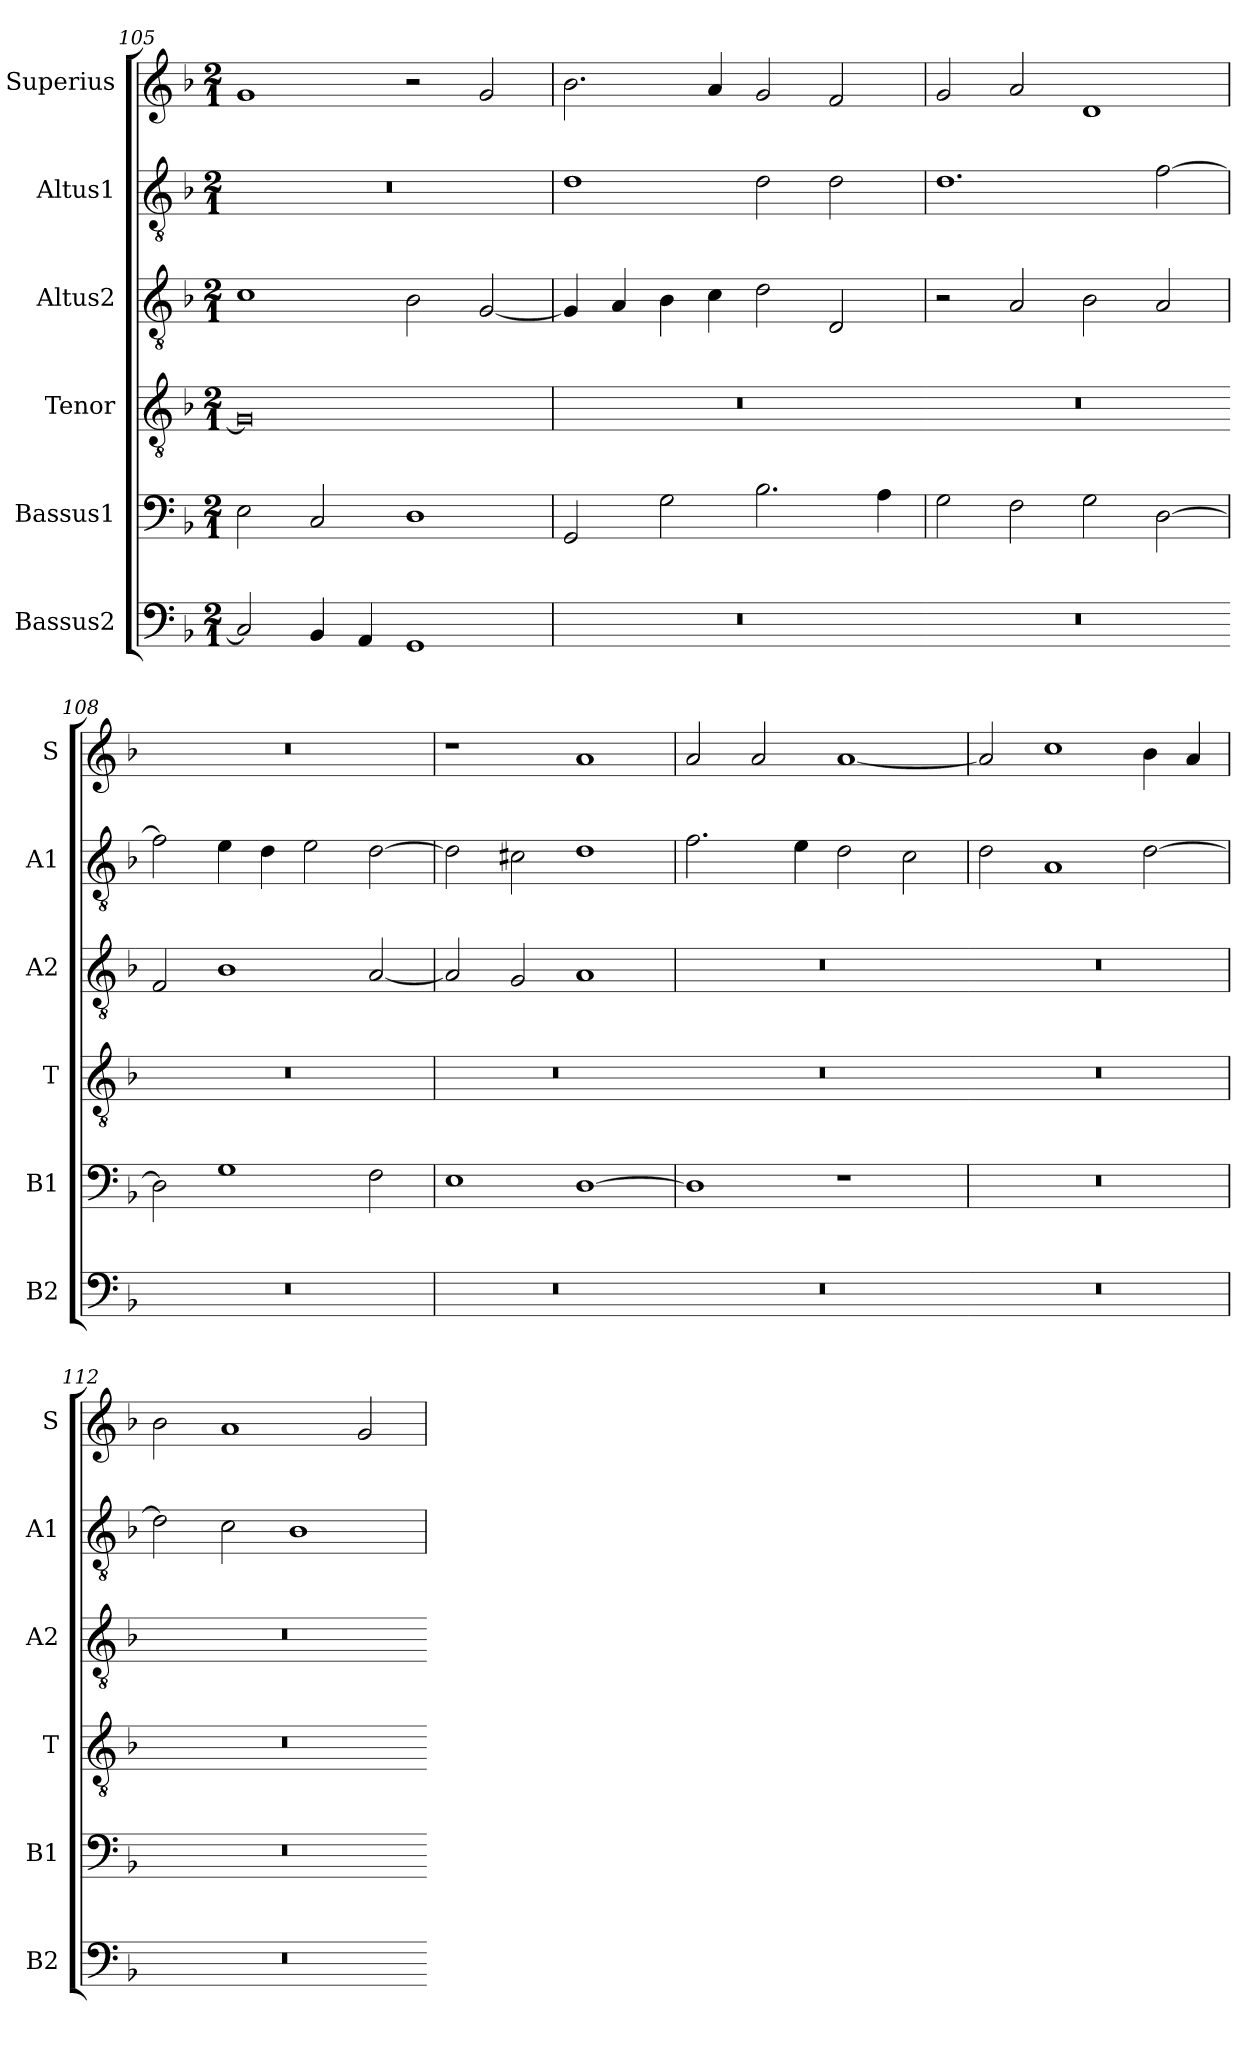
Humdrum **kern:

**kern	**kern	**kern	**kern	**kern	**kern
*part6	*part5	*part4	*part3	*part2	*part1
*staff6	*staff5	*staff4	*staff3	*staff2	*staff1
*I"Bassus2	*I"Bassus1	*I"Tenor	*I"Altus2	*I"Altus1	*I"Superius
*I'B2	*I'B1	*I'T	*I'A2	*I'A1	*I'S
*clefF4	*clefF4	*clefGv2	*clefGv2	*clefGv2	*clefG2
*k[b-]	*k[b-]	*k[b-]	*k[b-]	*k[b-]	*k[b-]
*M2/1	*M2/1	*M2/1	*M2/1	*M2/1	*M2/1
=105	=105	=105	=105	=105	=105
2C/]	2E\	0G]	1c	0r	1g
4BB-/	2C/	.	.	.	.
4AA/	.	.	.	.	.
1GG	1D	.	2B-\	.	2r
.	.	.	[2G/	.	2g/
=106	=106	=106	=106	=106	=106
0r	2GG/	0r	4G/]	1d	2.b-\
.	.	.	4A/	.	.
.	2G\	.	4B-\	.	.
.	.	.	4c\	.	4a/
.	2.B-\	.	2d\	2d\	2g/
.	.	.	2D/	2d\	2f/
.	4A\	.	.	.	.
=107	=107	=107.	=107	=107	=107
0r	2G\	0r	2r	1.d	2g/
.	2F\	.	2A/	.	2a/
.	2G\	.	2B-\	.	1d
.	[2D\	.	2A/	[2f\	.
=108	=108	=108.	=108	=108	=108
0r	2D\]	0r	2F/	2f\]	0r
.	1G	.	1B-	4e\	.
.	.	.	.	4d\	.
.	.	.	.	2e\	.
.	2F\	.	[2A/	[2d\	.
=109	=109	=109	=109	=109	=109
0r	1E	0r	2A/]	2d\]	1r
.	.	.	2G/	2c#X\	.
.	[1D	.	1A	1d	1a
=110	=110	=110.	=110	=110	=110
0r	1D]	0r	0r	2.f\	2a/
.	.	.	.	.	2a/
.	.	.	.	4e\	.
.	1r	.	.	2d\	[1a
.	.	.	.	2c\	.
=111	=111	=111.	=111	=111	=111
0r	0r	0r	0r	2d\	2a/]
.	.	.	.	1A	1cc
.	.	.	.	[2d\	4b-\
.	.	.	.	.	4a/
=112	=112	=112	=112	=112	=112
0r	0r	0r	0r	2d\]	2b-\
.	.	.	.	2c\	1a
.	.	.	.	1B-	.
.	.	.	.	.	2g/
=	=	=.	=	=	=
*-	*-	*-	*-	*-	*-
